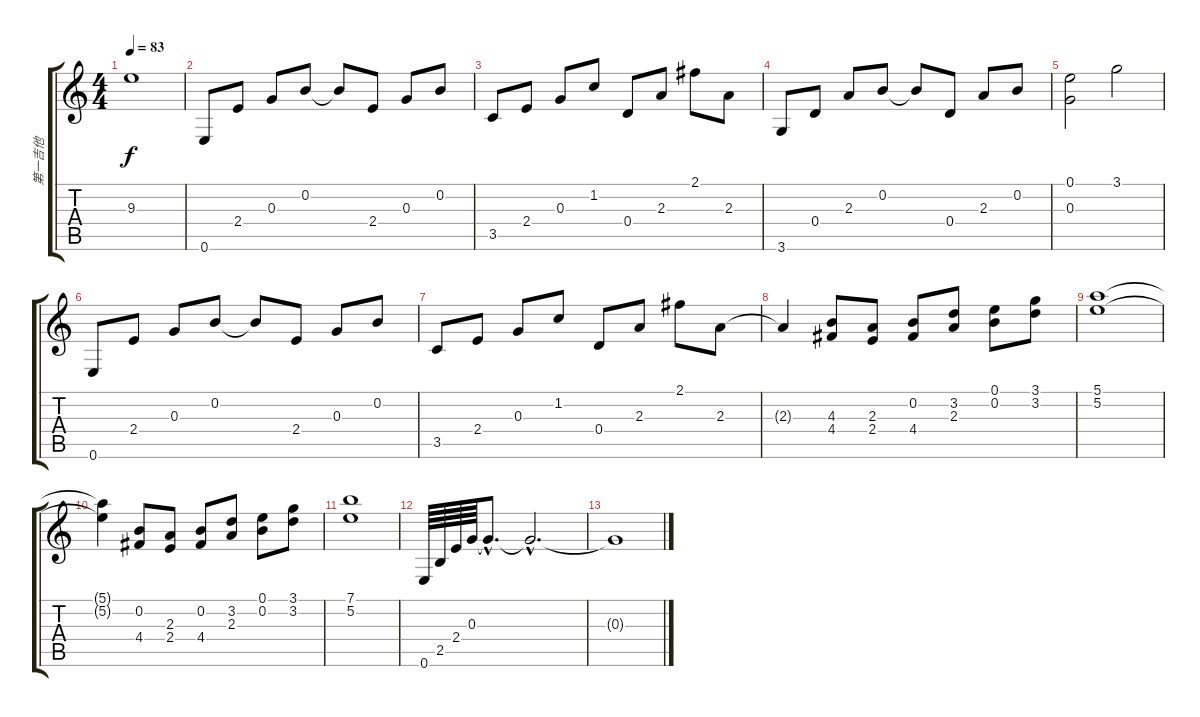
\track ("第一吉他" "第一吉他") {instrument acousticguitarsteel}
\staff {score tabs}
\tuning (E4 B3 G3 D3 A2 E2) {hide}
\ts (4 4)
\tempo 83
\clef g2
\ks c
9.3.1{dy f} |
0.6.8 2.4.8 0.3.8 0.2.8 0.2{t}.8 2.4.8 0.3.8 0.2.8 |
3.5.8 2.4.8 0.3.8 1.2.8 0.4.8 2.3.8 2.1.8 2.3.8 |
3.6.8 0.4.8 2.3.8 0.2.8 0.2{t}.8 0.4.8 2.3.8 0.2.8 |
(0.1 0.3).2 3.1.2 |
0.6.8 2.4.8 0.3.8 0.2.8 0.2{t}.8 2.4.8 0.3.8 0.2.8 |
3.5.8 2.4.8 0.3.8 1.2.8 0.4.8 2.3.8 2.1.8 2.3.8 |
2.3{t}.4 (4.3 4.4).8 (2.3 2.4).8 (0.2 4.4).8 (3.2 2.3).8 (0.1 0.2).8 (3.1 3.2).8 |
(5.1 5.2).1 |
(5.1{t} 5.2{t}).4 (0.2 4.4).8 (2.3 2.4).8 (0.2 4.4).8 (3.2 2.3).8 (0.1 0.2).8 (3.1 3.2).8 |
(7.1 5.2).1 |
0.6.64 2.5.64 2.4.64 0.3.64 0.3{hac t}.8{d} 0.3{hac t}.2{d} |
0.3{t}.1
